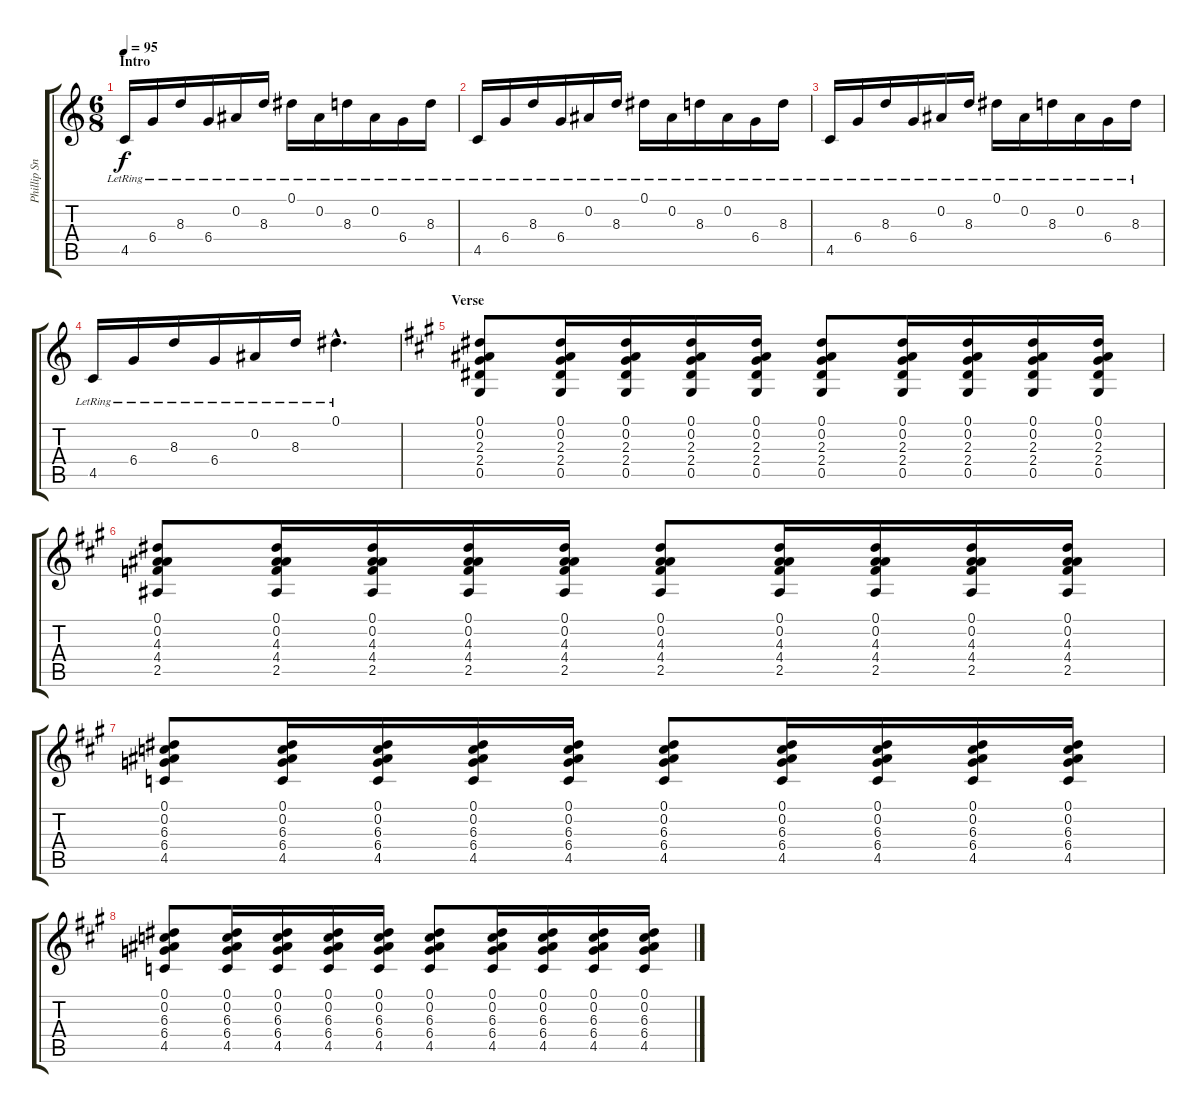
\track ("Phillip Sneed" "Phillip Sn") {instrument acousticguitarnylon}
\staff {score tabs}
\tuning (Eb4 Bb3 Gb3 Db3 Ab2 Eb2) {hide}
\ts (6 8)
\section ("" "Intro")
\tempo 95
\clef g2
\ks c
4.5{lr}.16{dy f instrument acousticguitarnylon} 6.4{lr}.16 8.3{lr}.16 6.4{lr}.16 0.2{lr}.16 8.3{lr}.16 0.1{lr}.16 0.2{lr}.16 8.3{lr}.16 0.2{lr}.16 6.4{lr}.16 8.3{lr}.16 |
4.5{lr}.16 6.4{lr}.16 8.3{lr}.16 6.4{lr}.16 0.2{lr}.16 8.3{lr}.16 0.1{lr}.16 0.2{lr}.16 8.3{lr}.16 0.2{lr}.16 6.4{lr}.16 8.3{lr}.16 |
4.5{lr}.16 6.4{lr}.16 8.3{lr}.16 6.4{lr}.16 0.2{lr}.16 8.3{lr}.16 0.1{lr}.16 0.2{lr}.16 8.3{lr}.16 0.2{lr}.16 6.4{lr}.16 8.3{lr}.16 |
4.5{lr}.16 6.4{lr}.16 8.3{lr}.16 6.4{lr}.16 0.2{lr}.16 8.3{lr}.16 0.1{hac lr}.4{d} |
\section ("" "Verse")
\ks a
(0.1 0.2 2.3 2.4 0.5).8 (0.1 0.2 2.3 2.4 0.5).16 (0.1 0.2 2.3 2.4 0.5).16 (0.1 0.2 2.3 2.4 0.5).16 (0.1 0.2 2.3 2.4 0.5).16 (0.1 0.2 2.3 2.4 0.5).8 (0.1 0.2 2.3 2.4 0.5).16 (0.1 0.2 2.3 2.4 0.5).16 (0.1 0.2 2.3 2.4 0.5).16 (0.1 0.2 2.3 2.4 0.5).16 |
(0.1 0.2 4.3 4.4 2.5).8 (0.1 0.2 4.3 4.4 2.5).16 (0.1 0.2 4.3 4.4 2.5).16 (0.1 0.2 4.3 4.4 2.5).16 (0.1 0.2 4.3 4.4 2.5).16 (0.1 0.2 4.3 4.4 2.5).8 (0.1 0.2 4.3 4.4 2.5).16 (0.1 0.2 4.3 4.4 2.5).16 (0.1 0.2 4.3 4.4 2.5).16 (0.1 0.2 4.3 4.4 2.5).16 |
(0.1 0.2 6.3 6.4 4.5).8 (0.1 0.2 6.3 6.4 4.5).16 (0.1 0.2 6.3 6.4 4.5).16 (0.1 0.2 6.3 6.4 4.5).16 (0.1 0.2 6.3 6.4 4.5).16 (0.1 0.2 6.3 6.4 4.5).8 (0.1 0.2 6.3 6.4 4.5).16 (0.1 0.2 6.3 6.4 4.5).16 (0.1 0.2 6.3 6.4 4.5).16 (0.1 0.2 6.3 6.4 4.5).16 |
(0.1 0.2 6.3 6.4 4.5).8 (0.1 0.2 6.3 6.4 4.5).16 (0.1 0.2 6.3 6.4 4.5).16 (0.1 0.2 6.3 6.4 4.5).16 (0.1 0.2 6.3 6.4 4.5).16 (0.1 0.2 6.3 6.4 4.5).8 (0.1 0.2 6.3 6.4 4.5).16 (0.1 0.2 6.3 6.4 4.5).16 (0.1 0.2 6.3 6.4 4.5).16 (0.1 0.2 6.3 6.4 4.5).16
